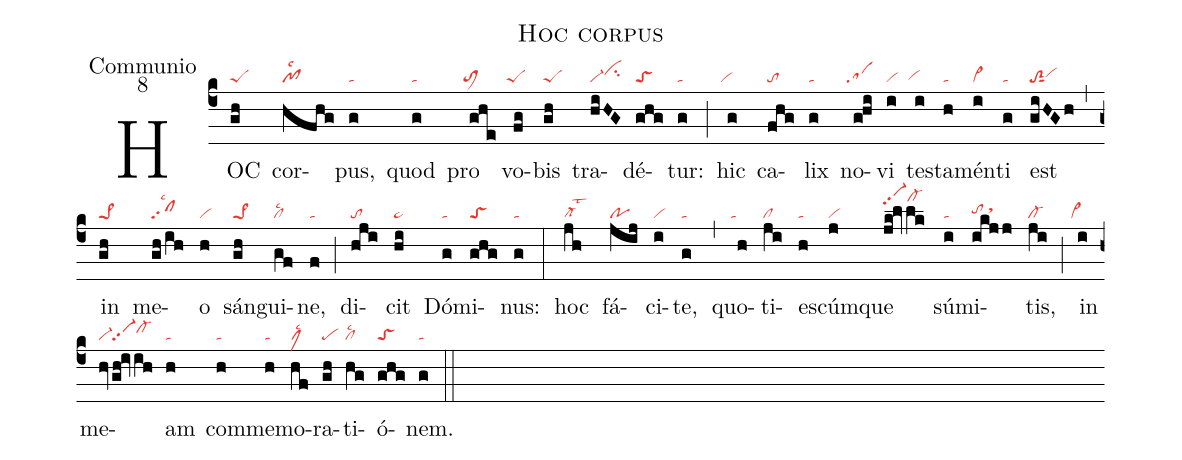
name: Hoc corpus;
office-part: Communio;
mode: 8;
nabc-lines: 1;
%%
(c4)
HOC(gh|peS) cor(hfhg|pf1lsc2)pus,(g|ta)
quod(g|ta) pro(ghe|``toM1) vo(fg|``peS)bis(gh|peS) tra(hiHG|vi-cihi)dé(ghg|toS)tur:(g|ta) (;)
hic(g|``vi) ca(fhg|to)lix(g|ta) no(g!hi|``sa)vi(i|vi) tes(i|``vihg)ta(h|ta)mén(i|vi>)ti(g|ta) est(giHGh|toS2sut1vihh) (,)
in(gh|pe>1) me(gh/ih|clpp2lsc2)o(h|vi) sán(gh|pe>1)gui(gf|cllsc2)ne,(f|ta) (;)
di(hji|to)cit(hi|ta>) Dó(g|ta)mi(ghg|toS)nus:(g|ta) (:)
hoc(jh|cl-lst2) fá(jij|po)ci(i|vi)te,(g|ta) (,)
quo(h|``ta)ti(ji|cl)es(h|ta)cúm(j|vi)que(jk!lvlk|vi-hlpp2cl-hm) sú(i|ta)mi(ikjj|tohh/sthi)tis,(ji|cl-) (;)
in(i|``vi>) me(hvgh!ivih|vi-vi-pp2cl-hi)am(h|ta) com(h|ta)me(h|ta)mo(hf|clMlsc2)ra(gh|pe)ti(hg|cllsc2)ó(ghg|toS)nem.(g|ta) (::)
